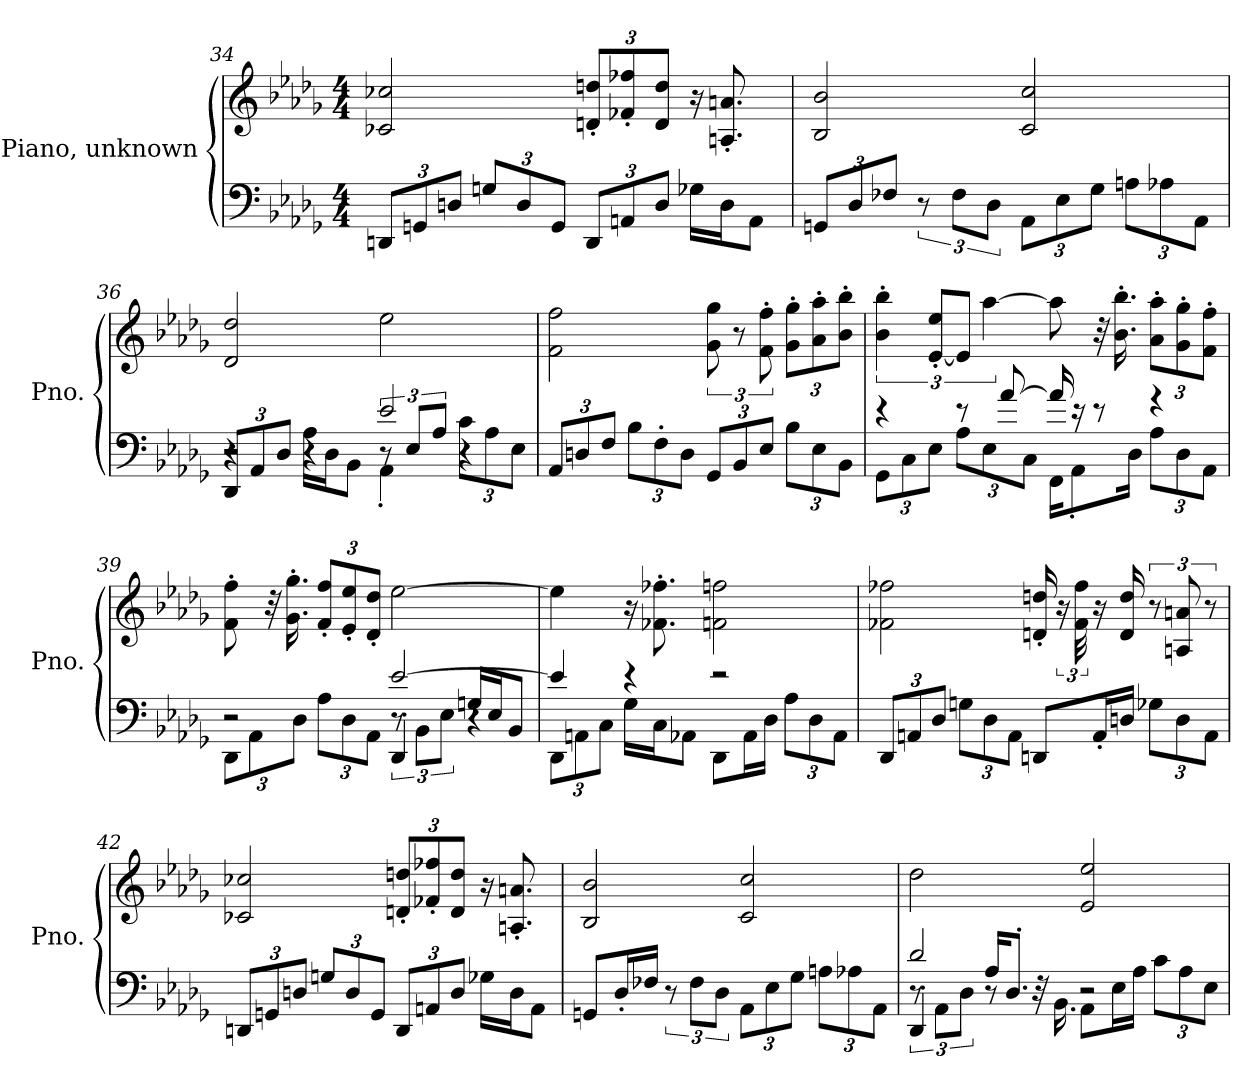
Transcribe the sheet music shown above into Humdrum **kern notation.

**kern	**kern
*part1	*part1
*staff2	*staff1
*I"Piano, unknown	*
*I'Pno.	*
!!LO:LB:g=z
*clefF4	*clefG2
*k[b-e-a-d-g-]	*k[b-e-a-d-g-]
*M4/4	*M4/4
*Xbrackettup	*
=34	=34
12DDn/L	2c-X/ 2cc-X/
12GGn/	.
12Dn/J	.
12Gn/L	.
12D/	.
12GG/J	.
*	*Xbrackettup
12DD/L	12dn/' 12ddn/'L
12AAn/	12f-X/' 12ff-X/'
12D/J	12d/ 12dd/J
16G-X\LL	16r
16D\J	8.An/' 8.an/'
8AA\J	.
=35	=35
12GGn/L	2B-/ 2b-/
12D-/	.
12F-X/J	.
*brackettup	*
12r	.
12F-\L	.
12D-\J	.
*Xbrackettup	*
12AA-\L	2c/ 2cc/
12E-\	.
12G-\J	.
12An\L	.
12A-X\	.
12AA-\J	.
=36	=36
*^	*
*	*^	*
2r	4r	12DD-/L	2d-/ 2dd-/
.	.	12AA-/	.
.	.	12D-/J	.
.	16A-\LL	4r	.
.	16D-\J	.	.
.	8BB-\J	.	.
*	*	*brackettup	*
2e-/	4AA-'\	12r	2ee-\
.	.	12E-/L	.
.	.	12A-/J	.
*	*Xbrackettup	*	*
.	12c\L	4r	.
.	12A-\	.	.
.	12E-\J	.	.
*v	*v	*v	*
!!LO:LB:g=z
=37	=37
12AA-/L	2f\ 2ff\
12Dn/	.
12F/J	.
12B-\L	.
12F'\	.
12D\J	.
*	*brackettup
12GG-/L	12g-\ 12gg-\
12BB-/	12r
12E-/J	12f\' 12ff\'
*	*Xbrackettup
12B-\L	12g-\' 12gg-\'L
12E-\	12a-\' 12aa-\'
12BB-\J	12b-\' 12bb-\'J
=38	=38
*^	*
*	*	*brackettup
4r	12GG-\L	6b-\' 6bb-\'
.	12C\	.
.	12E-\J	[12e-/' 12ee-/'L
8r	12A-\L	12e-/J]
.	12E-\	[6aa-\
[8a-/	.	.
.	12C\J	.
16a-/]	16FF\KL	8aa-\]
16r	8AA-'\	.
8r	.	32r
.	.	16.b-\' 16.bb-\'
.	16D-\Jk	.
*	*	*Xbrackettup
4r	12A-\L	12a-\' 12aa-\'L
.	12D-\	12g-\' 12gg-\'
.	12AA-\J	12f\' 12ff\'J
=39	=39	=39
*	*^	*
2r	12DD-\L	2r	8f\' 8ff\'
.	12AA-\	.	.
.	.	.	32r
.	.	.	16.g-\' 16.gg-\'
.	12D-\J	.	.
.	12A-\L	.	12f/' 12ff/'L
.	12D-\	.	12e-/' 12ee-/'
.	12AA-\J	.	12d-/' 12dd-/'J
*	*brackettup	*	*
[2e-/	12r	4DD-'/	[2ee-\
.	12BB-\L	.	.
.	12E-\J	.	.
.	4r	16Gn/LL	.
.	.	16E-/J	.
.	.	8BB-/J	.
*	*v	*v	*
!!LO:LB:g=z
=40	=40	=40
*	*Xbrackettup	*
4e-/]	12DD-\L	4ee-\]
.	12AAn\	.
.	12C\J	.
4r	16G-\LL	16r
.	16C\J	8.f-X\' 8.ff-X\'
.	8AA-X\J	.
2r	8DD-\L	2fn\ 2ffn\
.	16AA-\L	.
.	16D-\JJ	.
.	12A-\L	.
.	12D-\	.
.	12AA-\J	.
*v	*v	*
=41	=41
12DD-/L	2f-X\ 2ff-X\
12AAn/	.
12D-/J	.
12Gn\L	.
12D-\	.
12AA\J	.
8DDn/L	16dn/' 16ddn/'
*	*brackettup
.	24r
.	48f-\ 48ff-\
16AA'/L	16r
16Dn/JJ	16d/ 16dd/
12G-X\L	12r
12D\	12An/ 12an/
12AA\J	12r
!!LO:LB:g=z
=42	=42
12DDn/L	2c-X/ 2cc-X/
12GGn/	.
12Dn/J	.
12Gn/L	.
12D/	.
12GG/J	.
*	*Xbrackettup
12DD/L	12dn/' 12ddn/'L
12AAn/	12f-X/' 12ff-X/'
12D/J	12d/ 12dd/J
16G-X\LL	16r
16D\J	8.An/' 8.an/'
8AA\J	.
=43	=43
8GGn/L	2B-/ 2b-/
16D-'/L	.
16F-X/JJ	.
*brackettup	*
12r	.
12F-\L	.
12D-\J	.
*Xbrackettup	*
12AA-\L	2c/ 2cc/
12E-\	.
12G-\J	.
12An\L	.
12A-X\	.
12AA-\J	.
!!LO:PB:g=z
=44	=44
*^	*
*	*brackettup	*
*	*^	*
2d-/	12r	4DD-'/	2dd-\
.	12AA-\L	.	.
.	12D-\J	.	.
.	8r	16A-/KL	.
.	.	8.D-'/J	.
.	32r	.	.
.	16.BB-\	.	.
2r	8AA-\L	2r	2e-/ 2ee-/
.	16E-\L	.	.
.	16A-\JJ	.	.
*	*Xbrackettup	*	*
.	12c\L	.	.
.	12A-\	.	.
.	12E-\J	.	.
*v	*v	*v	*
=	=
*-	*-
